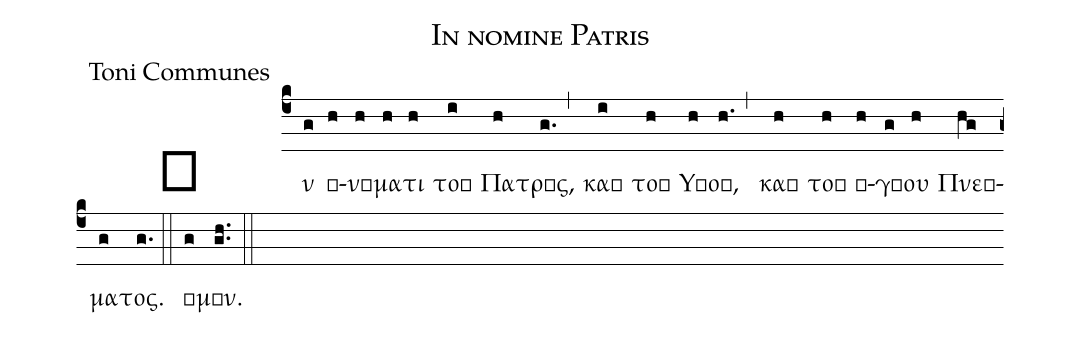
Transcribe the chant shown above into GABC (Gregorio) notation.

name:In nomine Patris;
office-part:Toni Communes;
%%
(c4)Ἐν(g) ὀ(h)νό(h)μα(h)τι(h) τοῦ(i) Πα(h)τρὸς,(g.,) καὶ(i) τοῦ(h) Υἱ(h)οῦ,(h.,) καὶ(h) τοῦ(h) Ἁ(h)γί(g)ου(h) Πνεύ(hg)μα(g)τος.(g.) (::) Ἀ(g)μήν.(g.h.) (::)
